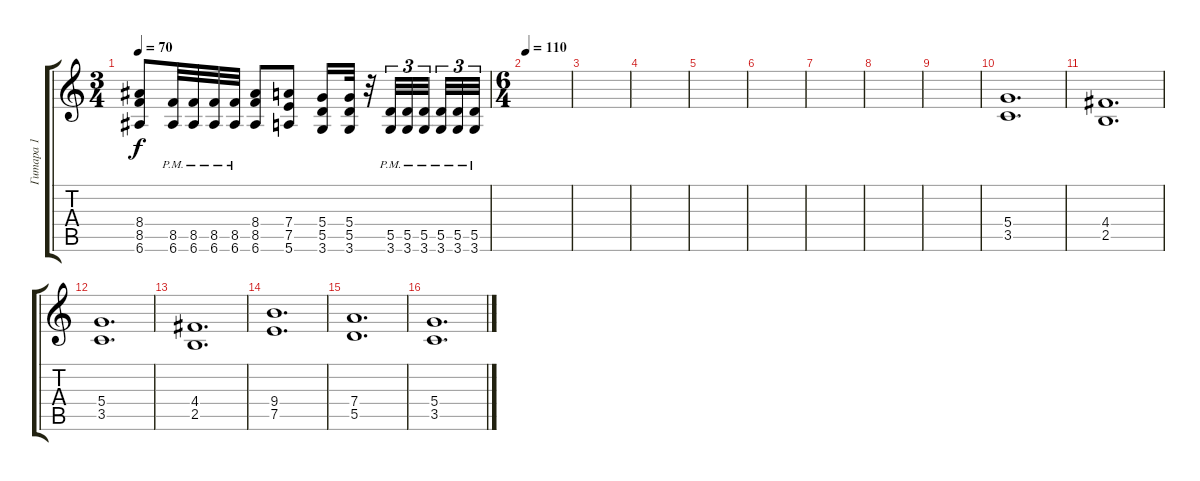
\track ("Гитара 1 " "Гитара 1 ") {instrument distortionguitar}
\staff {score tabs}
\tuning (E4 B3 G3 D3 A2 E2) {hide}
\ts (3 4)
\tempo 70
\clef g2
\ks c
(8.4 8.5 6.6).8{dy f} (8.5{pm} 6.6{pm}).32 (8.5{pm} 6.6{pm}).32 (8.5{pm} 6.6{pm}).32 (8.5{pm} 6.6{pm}).32 (8.4 8.5 6.6).8 (7.4 7.5 5.6).8 (5.4 5.5 3.6).16 (5.4 5.5 3.6).32 r.32 (5.5{pm} 3.6{pm}).32{tu (3 2)} (5.5{pm} 3.6{pm}).32{tu (3 2)} (5.5{pm} 3.6{pm}).32{tu (3 2) beam splitsecondary} (5.5{pm} 3.6{pm}).32{tu (3 2)} (5.5{pm} 3.6{pm}).32{tu (3 2)} (5.5{pm} 3.6{pm}).32{tu (3 2)} |
\ts (6 4)
\tempo 110
|
|
|
|
|
|
|
|
(5.4 3.5).1{d} |
(4.4 2.5).1{d} |
(5.4 3.5).1{d} |
(4.4 2.5).1{d} |
(9.4 7.5).1{d} |
(7.4 5.5).1{d} |
(5.4 3.5).1{d}
